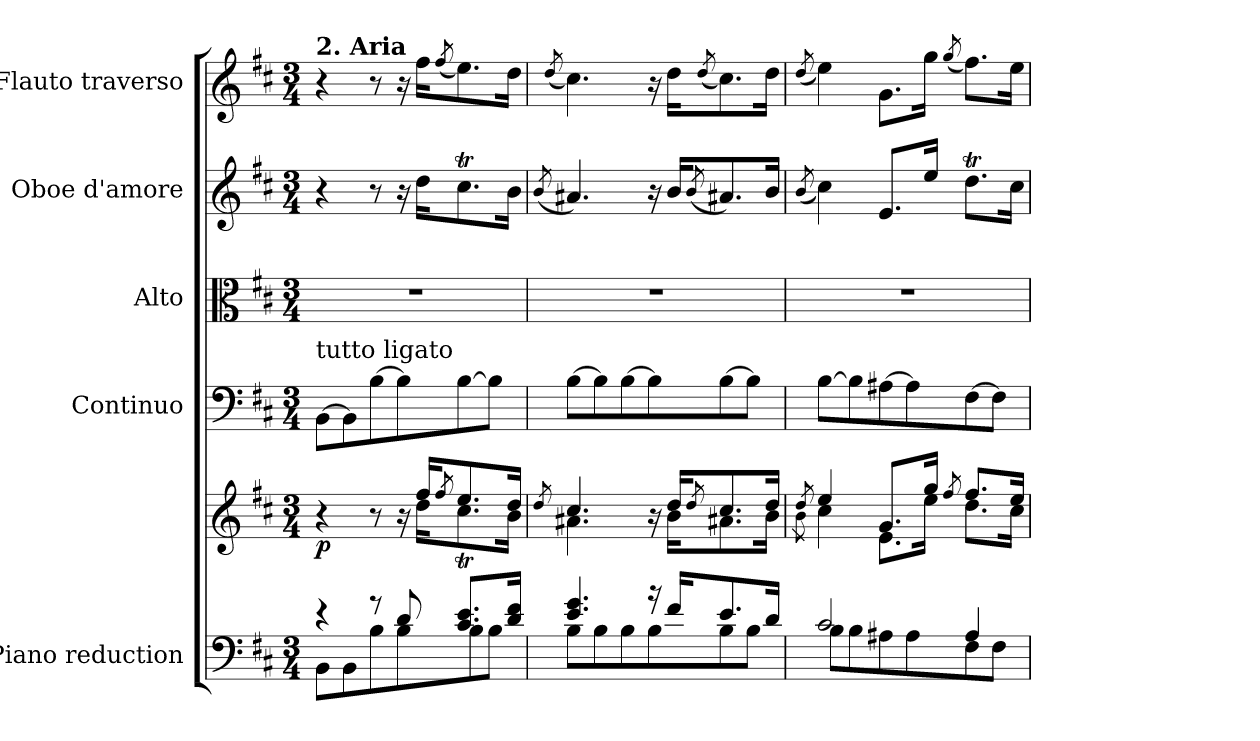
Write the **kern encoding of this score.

**kern	**kern	**dynam	**kern	**kern	**kern	**dynam	**kern	**dynam
*part5	*part5	*part5	*part4	*part3	*part2	*part2	*part1	*part1
*staff6	*staff5	*staff5/6	*staff4	*staff3	*staff2	*staff2	*staff1	*staff1
*I"Piano reduction	*	*	*I"Continuo	*I"Alto	*I"Oboe d'amore	*	*I"Flauto traverso	*
*I'Pno	*	*	*	*	*I'Ob	*	*I'Fl	*
*clefF4	*clefG2	*	*clefF4	*clefC3	*clefG2	*	*clefG2	*
*k[f#c#]	*k[f#c#]	*	*k[f#c#]	*k[f#c#]	*k[f#c#]	*	*k[f#c#]	*
*M3/4	*M3/4	*	*M3/4	*M3/4	*M3/4	*	*M3/4	*
=1	=1	=1	=1	=1	=1	=1	=1	=1
*^	*^	*	*	*	*	*	*	*
!	!	!	!	!	!	!	!	!	!LO:TX:a:B:t=2. Aria	!
!	!	!	!	!	!LO:TX:a:t=tutto ligato	!	!	!	!	!
!	!	!	!	!LO:DY:b	!	!	!	!	!	!
4r	8BB\L	4r	4ryy	p	[8BB\L	2.r	4r	.	4r	.
.	8BB\	.	.	.	8BB\]	.	.	.	.	.
8r	8B\	8r	8ryy	.	[8B\	.	8r	.	8r	.
8d/	8B\	16r	16ryy	.	8B\]	.	16r	.	16r	.
!	!	!	!	!	!	!	!	!LO:DY:b	!	!LO:DY:b
.	.	16ff#/KL	16dd\KL	.	.	.	16dd\KL	other-dynamics	16ff#\KL	other-dynamics
.	.	8qff#/	.	.	.	.	.	.	(<8qff#/	.
8.c#/ 8.e/L	8B\	8.ee/	8.cc#t\	.	[8B\	.	8.cc#t\	.	8.ee\)	.
.	8B\J	.	.	.	8B\J]	.	.	.	.	.
16d/ 16f#/Jk	.	16dd/Jk	16b\Jk	.	.	.	16b\Jk	.	16dd\Jk	.
=2	=2	=2	=2	=2	=2	=2	=2	=2	=2	=2
.	.	8qdd/	.	.	.	.	(<8qb/	.	(<8qdd/	.
4.e/ 4.g/	8B\L	4.cc#/	4.a#X\	.	[8B\L	2.r	4.a#X/)	.	4.cc#\)	.
.	8B\	.	.	.	8B\]	.	.	.	.	.
.	8B\	.	.	.	[8B\	.	.	.	.	.
16r	8B\	16r	16ryy	.	8B\]	.	16r	.	16r	.
16f#/KL	.	16dd/KL	16b\KL	.	.	.	16b/KL	.	16dd\KL	.
.	.	8qdd/	.	.	.	.	(<8qb/	.	(<8qdd/	.
8.e/	8B\	8.cc#/	8.a#X\	.	[8B\	.	8.a#X/)	.	8.cc#\)	.
.	8B\J	.	.	.	8B\J]	.	.	.	.	.
16d/Jk	.	16dd/Jk	16b\Jk	.	.	.	16b/Jk	.	16dd\Jk	.
=3	=3	=3	=3	=3	=3	=3	=3	=3	=3	=3
.	.	8qdd/	8qb\	.	.	.	(<8qb/	.	(<8qdd/	.
2c#/	8B\L	4ee/	4cc#\	.	[8B\L	2.r	4cc#\)	.	4ee\)	.
.	8B\	.	.	.	8B\]	.	.	.	.	.
.	8A#X\	8.g/L	8.e\L	.	[8A#X\	.	8.e/L	.	8.g\L	.
.	8A#\	.	.	.	8A#\]	.	.	.	.	.
.	.	16gg/Jk	16ee\Jk	.	.	.	16ee/Jk	.	16gg\Jk	.
.	.	8qff#/	.	.	.	.	.	.	(<8qgg/	.
4A#/	8F#\	8.ff#/L	8.dd\L	.	[8F#\	.	8.ddT\L	.	8.ff#\L)	.
.	8F#\J	.	.	.	8F#\J]	.	.	.	.	.
.	.	16ee/Jk	16cc#\Jk	.	.	.	16cc#\Jk	.	16ee\Jk	.
*v	*v	*	*	*	*	*	*	*	*	*
*	*v	*v	*	*	*	*	*	*	*
=	=	=	=	=	=	=	=	=
*-	*-	*-	*-	*-	*-	*-	*-	*-
